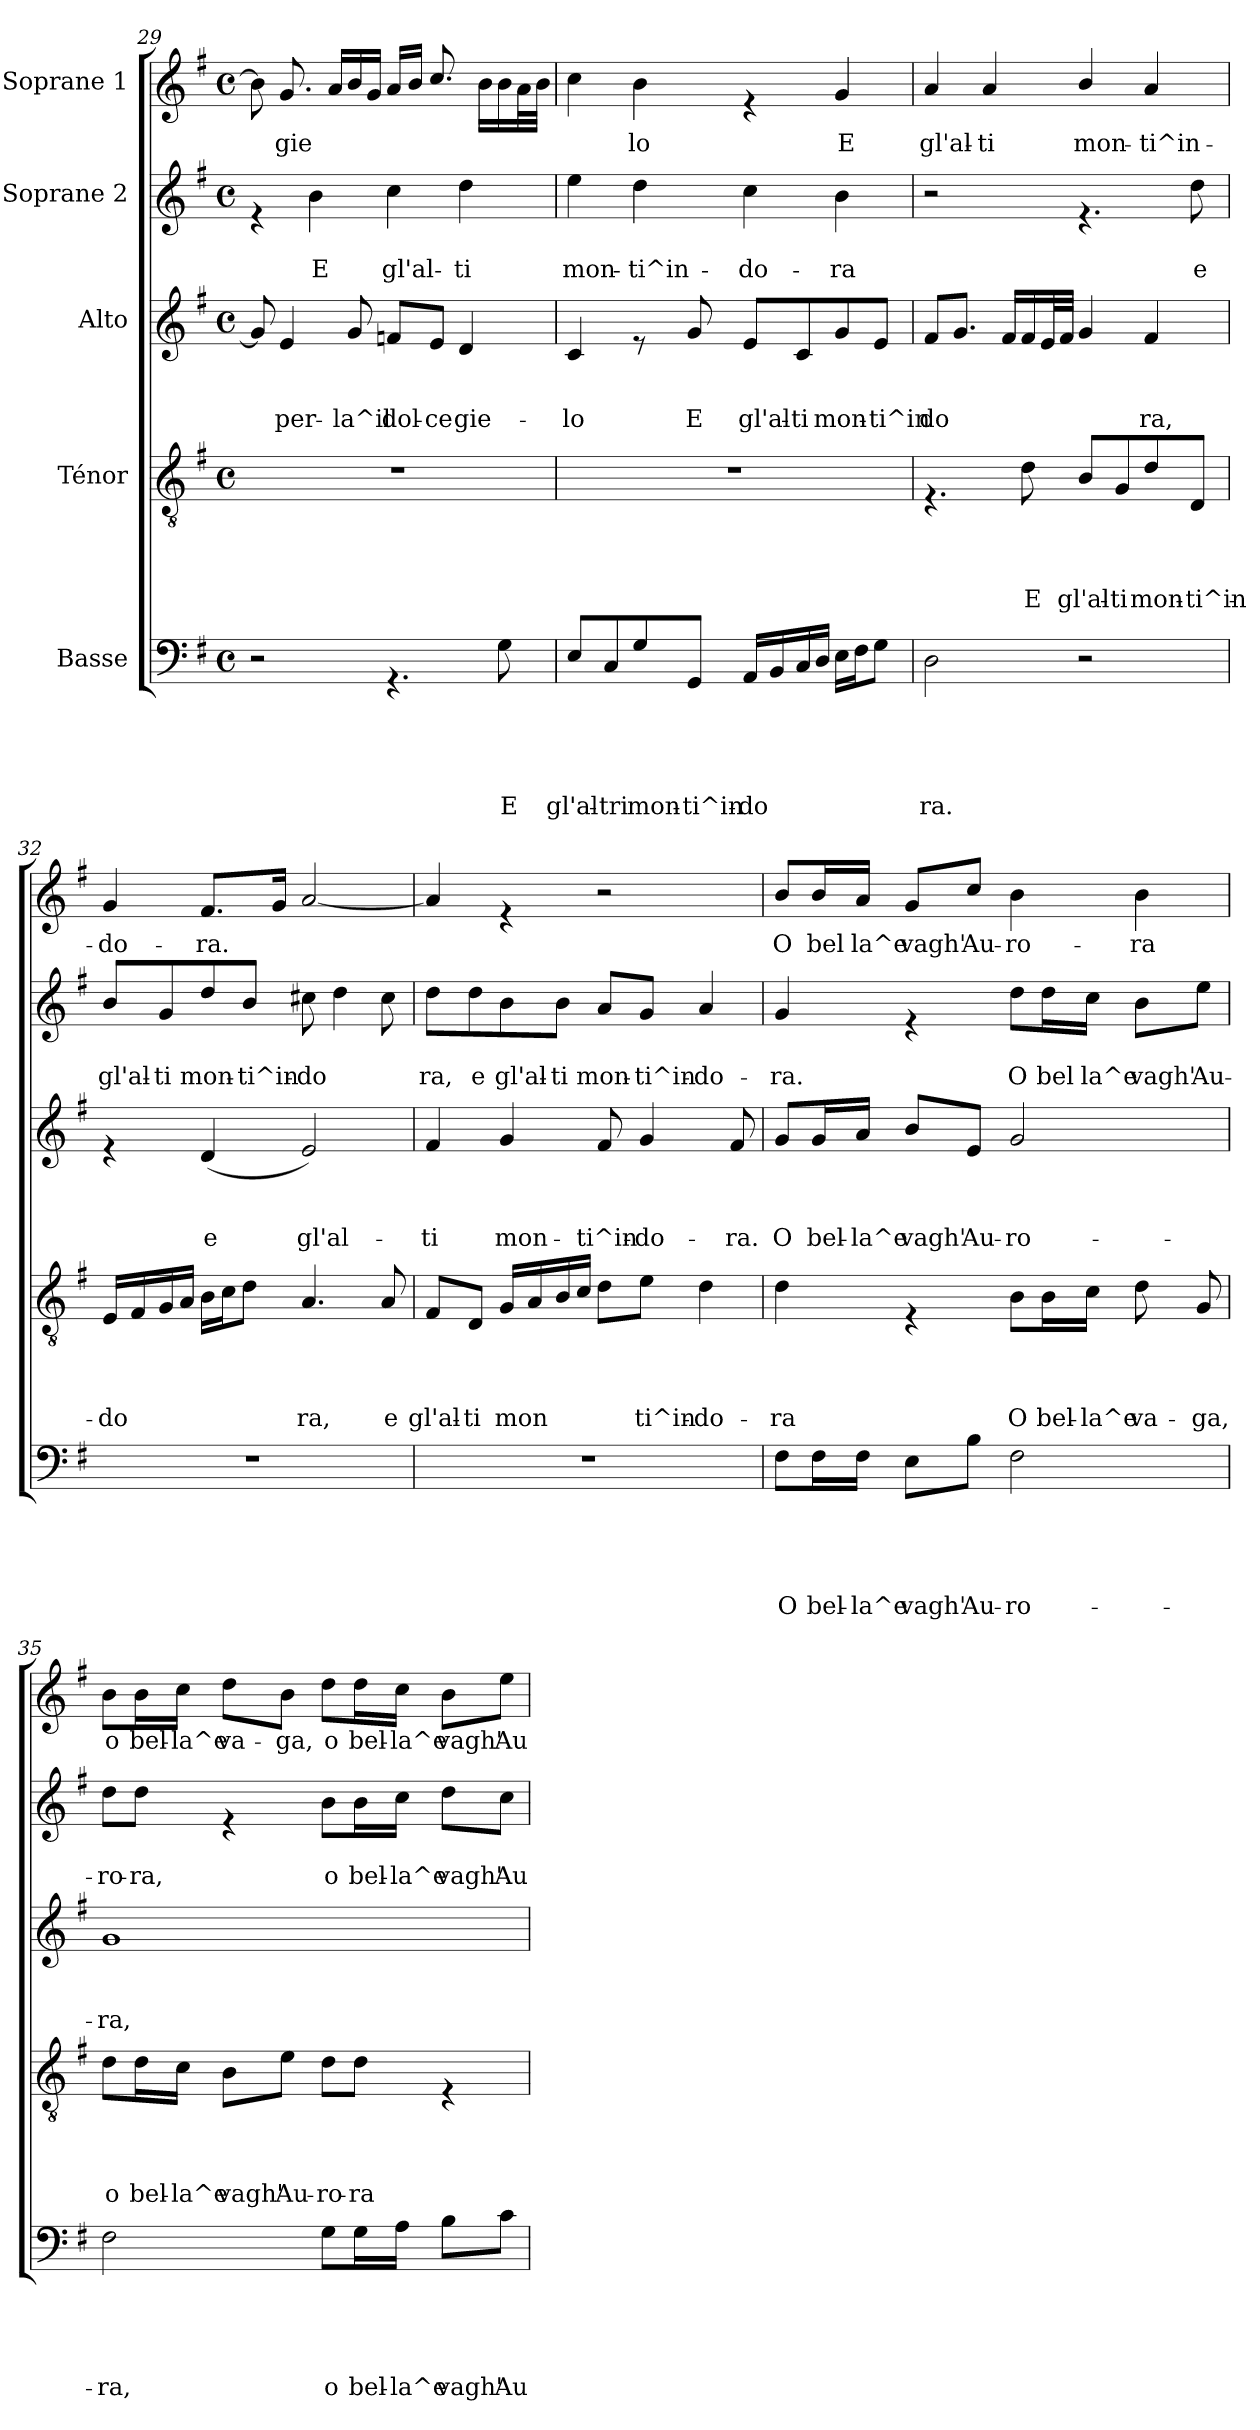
**kern	**text	**text	**text	**text	**text	**kern	**text	**text	**text	**text	**kern	**text	**text	**text	**kern	**text	**text	**kern	**text
*part5	*part5	*part5	*part5	*part5	*part5	*part4	*part4	*part4	*part4	*part4	*part3	*part3	*part3	*part3	*part2	*part2	*part2	*part1	*part1
*staff5	*staff5	*staff5	*staff5	*staff5	*staff5	*staff4	*staff4	*staff4	*staff4	*staff4	*staff3	*staff3	*staff3	*staff3	*staff2	*staff2	*staff2	*staff1	*staff1
*I"Basse	*	*	*	*	*	*I"Ténor	*	*	*	*	*I"Alto	*	*	*	*I"Soprane 2	*	*	*I"Soprane 1	*
*clefF4	*	*	*	*	*	*clefGv2	*	*	*	*	*clefG2	*	*	*	*clefG2	*	*	*clefG2	*
*k[f#]	*	*	*	*	*	*k[f#]	*	*	*	*	*k[f#]	*	*	*	*k[f#]	*	*	*k[f#]	*
*G:	*	*	*	*	*	*G:	*	*	*	*	*G:	*	*	*	*G:	*	*	*G:	*
*M4/4	*	*	*	*	*	*M4/4	*	*	*	*	*M4/4	*	*	*	*M4/4	*	*	*M4/4	*
*met(c)	*	*	*	*	*	*met(c)	*	*	*	*	*met(c)	*	*	*	*met(c)	*	*	*met(c)	*
=29	=29	=29	=29	=29	=29	=29	=29	=29	=29	=29	=29	=29	=29	=29	=29	=29	=29	=29	=29
*	*	*	*	*	*	*	*	*	*	*	*	*	*	*	*	*	*	*^	*
2r	.	.	.	.	.	1r	.	.	.	.	8g/]	.	.	.	4re	.	.	8b\]	8ryy	.
!	!	!	!	!	!	!	!	!	!	!	!	!	!	!LO:LY:b	!	!	!	!	!	!LO:LY:b
.	.	.	.	.	.	.	.	.	.	.	4e/	.	.	per-	.	.	.	2ryy	8.g/	gie
!	!	!	!	!	!	!	!	!	!	!	!	!	!	!	!	!	!LO:LY:b	!	!	!
.	.	.	.	.	.	.	.	.	.	.	.	.	.	.	4b\	.	E	.	.	.
.	.	.	.	.	.	.	.	.	.	.	.	.	.	.	.	.	.	.	16a/LL	.
!	!	!	!	!	!	!	!	!	!	!	!	!	!	!LO:LY:b	!	!	!	!	!	!
.	.	.	.	.	.	.	.	.	.	.	8g/	.	.	-la^il	.	.	.	.	16b/	.
.	.	.	.	.	.	.	.	.	.	.	.	.	.	.	.	.	.	.	16g/JJ	.
!	!	!	!	!	!	!	!	!	!	!	!	!	!	!LO:LY:b	!	!	!LO:LY:b	!	!	!
4.rGG	.	.	.	.	.	.	.	.	.	.	8fn/L	.	.	dol-	4cc\	.	gl'al-	.	16a/LL	.
.	.	.	.	.	.	.	.	.	.	.	.	.	.	.	.	.	.	.	16b/JJ	.
!	!	!	!	!	!	!	!	!	!	!	!	!	!	!LO:LY:b	!	!	!	!	!	!
.	.	.	.	.	.	.	.	.	.	.	8e/J	.	.	-ce	.	.	.	8.cc/	8.ryy	.
!	!	!	!	!	!	!	!	!	!	!	!	!	!	!LO:LY:b	!	!	!LO:LY:b	!	!	!
.	.	.	.	.	.	.	.	.	.	.	4d/	.	.	gie-	4dd\	.	-ti	.	.	.
.	.	.	.	.	.	.	.	.	.	.	.	.	.	.	.	.	.	8.ryy	16b\LL	.
!	!	!	!	!	!LO:LY:b	!	!	!	!	!	!	!	!	!	!	!	!	!	!	!
8G\	.	.	.	.	E	.	.	.	.	.	.	.	.	.	.	.	.	.	16b\	.
.	.	.	.	.	.	.	.	.	.	.	.	.	.	.	.	.	.	.	32a\L	.
.	.	.	.	.	.	.	.	.	.	.	.	.	.	.	.	.	.	.	32b\JJJ	.
=30	=30	=30	=30	=30	=30	=30	=30	=30	=30	=30	=30	=30	=30	=30	=30	=30	=30	=30	=30	=30
!	!	!	!	!	!LO:LY:b	!	!	!	!	!	!	!	!	!LO:LY:b	!	!	!LO:LY:b	!	!	!
*	*	*	*	*	*	*	*	*	*	*	*	*	*	*	*	*	*	*v	*v	*
8E/L	.	.	.	.	gl'al-	1r	.	.	.	.	4c/	.	.	-lo	4ee\	.	mon-	4cc\	.
!	!	!	!	!	!LO:LY:b	!	!	!	!	!	!	!	!	!	!	!	!	!	!
8C/	.	.	.	.	-tri	.	.	.	.	.	.	.	.	.	.	.	.	.	.
!	!	!	!	!	!LO:LY:b	!	!	!	!	!	!	!	!	!	!	!	!LO:LY:b	!	!LO:LY:b
8G/	.	.	.	.	mon-	.	.	.	.	.	8re	.	.	.	4dd\	.	-ti^in-	4b\	lo
!	!	!	!	!	!LO:LY:b	!	!	!	!	!	!	!	!	!LO:LY:b	!	!	!	!	!
8GG/J	.	.	.	.	-ti^in-	.	.	.	.	.	8g/	.	.	E	.	.	.	.	.
!	!	!	!	!	!LO:LY:b	!	!	!	!	!	!	!	!	!LO:LY:b	!	!	!LO:LY:b	!	!
16AA/LL	.	.	.	.	-do	.	.	.	.	.	8e/L	.	.	gl'al-	4cc\	.	-do-	4re	.
16BB/	.	.	.	.	.	.	.	.	.	.	.	.	.	.	.	.	.	.	.
!	!	!	!	!	!	!	!	!	!	!	!	!	!	!LO:LY:b	!	!	!	!	!
16C/	.	.	.	.	.	.	.	.	.	.	8c/	.	.	-ti	.	.	.	.	.
16D/JJ	.	.	.	.	.	.	.	.	.	.	.	.	.	.	.	.	.	.	.
!	!	!	!	!	!	!	!	!	!	!	!	!	!	!LO:LY:b	!	!	!LO:LY:b	!	!LO:LY:b
16E\LL	.	.	.	.	.	.	.	.	.	.	8g/	.	.	mon-	4b\	.	-ra	4g/	E
16F#\J	.	.	.	.	.	.	.	.	.	.	.	.	.	.	.	.	.	.	.
!	!	!	!	!	!	!	!	!	!	!	!	!	!	!LO:LY:b	!	!	!	!	!
8G\J	.	.	.	.	.	.	.	.	.	.	8e/J	.	.	-ti^in	.	.	.	.	.
!!LO:LB:g=z
=31	=31	=31	=31	=31	=31	=31	=31	=31	=31	=31	=31	=31	=31	=31	=31	=31	=31	=31	=31
!	!	!	!	!	!LO:LY:b	!	!	!	!	!	!	!	!	!LO:LY:b	!	!	!	!	!LO:LY:b
2D\	.	.	.	.	ra.	4.rE	.	.	.	.	8f#/L	.	.	do	2r	.	.	4a/	gl'al-
.	.	.	.	.	.	.	.	.	.	.	8.g/J	.	.	.	.	.	.	.	.
!	!	!	!	!	!	!	!	!	!	!	!	!	!	!	!	!	!	!	!LO:LY:b
.	.	.	.	.	.	.	.	.	.	.	.	.	.	.	.	.	.	4a/	-ti
.	.	.	.	.	.	.	.	.	.	.	16f#/LL	.	.	.	.	.	.	.	.
!	!	!	!	!	!	!	!	!	!	!LO:LY:b	!	!	!	!	!	!	!	!	!
.	.	.	.	.	.	8d\	.	.	.	E	16f#/	.	.	.	.	.	.	.	.
.	.	.	.	.	.	.	.	.	.	.	32e/L	.	.	.	.	.	.	.	.
.	.	.	.	.	.	.	.	.	.	.	32f#/JJJ	.	.	.	.	.	.	.	.
!	!	!	!	!	!	!	!	!	!	!LO:LY:b	!	!	!	!	!	!	!	!	!LO:LY:b
2r	.	.	.	.	.	8B/L	.	.	.	gl'al-	4g/	.	.	.	4.re	.	.	4b/	mon-
!	!	!	!	!	!	!	!	!	!	!LO:LY:b	!	!	!	!	!	!	!	!	!
.	.	.	.	.	.	8G/	.	.	.	-ti	.	.	.	.	.	.	.	.	.
!	!	!	!	!	!	!	!	!	!	!LO:LY:b	!	!	!	!LO:LY:b	!	!	!	!	!LO:LY:b
.	.	.	.	.	.	8d/	.	.	.	mon-	4f#/	.	.	ra,	.	.	.	4a/	-ti^in-
!	!	!	!	!	!	!	!	!	!	!LO:LY:b	!	!	!	!	!	!	!LO:LY:b	!	!
.	.	.	.	.	.	8D/J	.	.	.	-ti^in-	.	.	.	.	8dd\	.	e	.	.
=32	=32	=32	=32	=32	=32	=32	=32	=32	=32	=32	=32	=32	=32	=32	=32	=32	=32	=32	=32
!	!	!	!	!	!	!	!	!	!	!LO:LY:b	!	!	!	!	!	!	!LO:LY:b	!	!LO:LY:b
1r	.	.	.	.	.	16E/LL	.	.	.	-do	4re	.	.	.	8b/L	.	gl'al-	4g/	-do-
.	.	.	.	.	.	16F#/	.	.	.	.	.	.	.	.	.	.	.	.	.
!	!	!	!	!	!	!	!	!	!	!	!	!	!	!	!	!	!LO:LY:b	!	!
.	.	.	.	.	.	16G/	.	.	.	.	.	.	.	.	8g/	.	-ti	.	.
.	.	.	.	.	.	16A/JJ	.	.	.	.	.	.	.	.	.	.	.	.	.
!	!	!	!	!	!	!	!	!	!	!	!	!	!	!LO:LY:b	!	!	!LO:LY:b	!	!LO:LY:b
.	.	.	.	.	.	16B\LL	.	.	.	.	(<4d/	.	.	e	8dd/	.	mon-	8.f#/L	-ra.
.	.	.	.	.	.	16c\J	.	.	.	.	.	.	.	.	.	.	.	.	.
!	!	!	!	!	!	!	!	!	!	!	!	!	!	!	!	!	!LO:LY:b	!	!
.	.	.	.	.	.	8d\J	.	.	.	.	.	.	.	.	8b/J	.	-ti^in-	.	.
.	.	.	.	.	.	.	.	.	.	.	.	.	.	.	.	.	.	16g/Jk	.
!	!	!	!	!	!	!	!	!	!	!LO:LY:b	!	!	!	!LO:LY:b	!	!	!LO:LY:b	!	!
.	.	.	.	.	.	4.A/	.	.	.	ra,	2e/)	.	.	gl'al-	8cc#X\	.	-do	[<2a/	.
.	.	.	.	.	.	.	.	.	.	.	.	.	.	.	4dd\	.	.	.	.
!	!	!	!	!	!	!	!	!	!	!LO:LY:b	!	!	!	!	!	!	!	!	!
.	.	.	.	.	.	8A/	.	.	.	e	.	.	.	.	8cc#\	.	.	.	.
!!LO:LB:g=z
=33	=33	=33	=33	=33	=33	=33	=33	=33	=33	=33	=33	=33	=33	=33	=33	=33	=33	=33	=33
!	!	!	!	!	!	!	!	!	!	!LO:LY:b	!	!	!	!LO:LY:b	!	!	!LO:LY:b	!	!
1r	.	.	.	.	.	8F#/L	.	.	.	gl'al-	4f#/	.	.	-ti	8dd\L	.	ra,	4a/]	.
!	!	!	!	!	!	!	!	!	!	!LO:LY:b	!	!	!	!	!	!	!LO:LY:b	!	!
.	.	.	.	.	.	8D/J	.	.	.	-ti	.	.	.	.	8dd\	.	e	.	.
!	!	!	!	!	!	!	!	!	!	!LO:LY:b	!	!	!	!LO:LY:b	!	!	!LO:LY:b	!	!
.	.	.	.	.	.	16G/LL	.	.	.	mon	4g/	.	.	mon-	8b\	.	gl'al-	4re	.
.	.	.	.	.	.	16A/	.	.	.	.	.	.	.	.	.	.	.	.	.
!	!	!	!	!	!	!	!	!	!	!	!	!	!	!	!	!	!LO:LY:b	!	!
.	.	.	.	.	.	16B/	.	.	.	.	.	.	.	.	8b\J	.	-ti	.	.
.	.	.	.	.	.	16c/JJ	.	.	.	.	.	.	.	.	.	.	.	.	.
!	!	!	!	!	!	!	!	!	!	!	!	!	!	!LO:LY:b	!	!	!LO:LY:b	!	!
.	.	.	.	.	.	8d\L	.	.	.	.	8f#/	.	.	-ti^in-	8a/L	.	mon-	2r	.
!	!	!	!	!	!	!	!	!	!	!LO:LY:b	!	!	!	!LO:LY:b	!	!	!LO:LY:b	!	!
.	.	.	.	.	.	8e\J	.	.	.	ti^in-	4g/	.	.	-do-	8g/J	.	-ti^in-	.	.
!	!	!	!	!	!	!	!	!	!	!LO:LY:b	!	!	!	!	!	!	!LO:LY:b	!	!
.	.	.	.	.	.	4d\	.	.	.	-do-	.	.	.	.	4a/	.	-do-	.	.
!	!	!	!	!	!	!	!	!	!	!	!	!	!	!LO:LY:b	!	!	!	!	!
.	.	.	.	.	.	.	.	.	.	.	8f#/	.	.	-ra.	.	.	.	.	.
=34	=34	=34	=34	=34	=34	=34	=34	=34	=34	=34	=34	=34	=34	=34	=34	=34	=34	=34	=34
!	!	!	!	!	!LO:LY:b	!	!	!	!	!LO:LY:b	!	!	!	!LO:LY:b	!	!	!LO:LY:b	!	!LO:LY:b
8F#\L	.	.	.	.	O	4d\	.	.	.	-ra	8g/L	.	.	O	4g/	.	-ra.	8b/L	O
!	!	!	!	!	!LO:LY:b	!	!	!	!	!	!	!	!	!LO:LY:b	!	!	!	!	!LO:LY:b
16F#\L	.	.	.	.	bel-	.	.	.	.	.	16g/L	.	.	bel-	.	.	.	16b/L	bel
!	!	!	!	!	!LO:LY:b	!	!	!	!	!	!	!	!	!LO:LY:b	!	!	!	!	!LO:LY:b
16F#\JJ	.	.	.	.	-la^e	.	.	.	.	.	16a/JJ	.	.	-la^e	.	.	.	16a/JJ	la^e
!	!	!	!	!	!LO:LY:b	!	!	!	!	!	!	!	!	!LO:LY:b	!	!	!	!	!LO:LY:b
8E\L	.	.	.	.	vagh'	4rE	.	.	.	.	8b/L	.	.	vagh'	4re	.	.	8g/L	vagh'
!	!	!	!	!	!LO:LY:b	!	!	!	!	!	!	!	!	!LO:LY:b	!	!	!	!	!LO:LY:b
8B\J	.	.	.	.	Au-	.	.	.	.	.	8e/J	.	.	Au-	.	.	.	8cc/J	Au-
!	!	!	!	!	!LO:LY:b	!	!	!	!	!LO:LY:b	!	!	!	!LO:LY:b	!	!	!LO:LY:b	!	!LO:LY:b
2F#\	.	.	.	.	-ro-	8B\L	.	.	.	O	2g/	.	.	-ro-	8dd\L	.	O	4b\	-ro-
!	!	!	!	!	!	!	!	!	!	!LO:LY:b	!	!	!	!	!	!	!LO:LY:b	!	!
.	.	.	.	.	.	16B\L	.	.	.	bel-	.	.	.	.	16dd\L	.	bel	.	.
!	!	!	!	!	!	!	!	!	!	!LO:LY:b	!	!	!	!	!	!	!LO:LY:b	!	!
.	.	.	.	.	.	16c\JJ	.	.	.	-la^e	.	.	.	.	16cc\JJ	.	la^e	.	.
!	!	!	!	!	!	!	!	!	!	!LO:LY:b	!	!	!	!	!	!	!LO:LY:b	!	!LO:LY:b
.	.	.	.	.	.	8d\	.	.	.	va-	.	.	.	.	8b\L	.	vagh'	4b\	-ra
!	!	!	!	!	!	!	!	!	!	!LO:LY:b	!	!	!	!	!	!	!LO:LY:b	!	!
.	.	.	.	.	.	8G/	.	.	.	-ga,	.	.	.	.	8ee\J	.	Au-	.	.
=35	=35	=35	=35	=35	=35	=35	=35	=35	=35	=35	=35	=35	=35	=35	=35	=35	=35	=35	=35
!	!	!	!	!	!LO:LY:b	!	!	!	!	!LO:LY:b	!	!	!	!LO:LY:b	!	!	!LO:LY:b	!	!LO:LY:b
2F#\	.	.	.	.	-ra,	8d\L	.	.	.	o	1g	.	.	-ra,	8dd\L	.	-ro-	8b\L	o
!	!	!	!	!	!	!	!	!	!	!LO:LY:b	!	!	!	!	!	!	!LO:LY:b	!	!LO:LY:b
.	.	.	.	.	.	16d\L	.	.	.	bel-	.	.	.	.	8dd\J	.	-ra,	16b\L	bel-
!	!	!	!	!	!	!	!	!	!	!LO:LY:b	!	!	!	!	!	!	!	!	!LO:LY:b
.	.	.	.	.	.	16c\JJ	.	.	.	-la^e	.	.	.	.	.	.	.	16cc\JJ	-la^e
!	!	!	!	!	!	!	!	!	!	!LO:LY:b	!	!	!	!	!	!	!	!	!LO:LY:b
.	.	.	.	.	.	8B\L	.	.	.	vagh'	.	.	.	.	4re	.	.	8dd\L	va-
!	!	!	!	!	!	!	!	!	!	!LO:LY:b	!	!	!	!	!	!	!	!	!LO:LY:b
.	.	.	.	.	.	8e\J	.	.	.	Au-	.	.	.	.	.	.	.	8b\J	-ga,
!	!	!	!	!	!LO:LY:b	!	!	!	!	!LO:LY:b	!	!	!	!	!	!	!LO:LY:b	!	!LO:LY:b
8G\L	.	.	.	.	o	8d\L	.	.	.	-ro-	.	.	.	.	8b\L	.	o	8dd\L	o
!	!	!	!	!	!LO:LY:b	!	!	!	!	!LO:LY:b	!	!	!	!	!	!	!LO:LY:b	!	!LO:LY:b
16G\L	.	.	.	.	bel-	8d\J	.	.	.	-ra	.	.	.	.	16b\L	.	bel-	16dd\L	bel-
!	!	!	!	!	!LO:LY:b	!	!	!	!	!	!	!	!	!	!	!	!LO:LY:b	!	!LO:LY:b
16A\JJ	.	.	.	.	-la^e	.	.	.	.	.	.	.	.	.	16cc\JJ	.	-la^e	16cc\JJ	-la^e
!	!	!	!	!	!LO:LY:b	!	!	!	!	!	!	!	!	!	!	!	!LO:LY:b	!	!LO:LY:b
8B\L	.	.	.	.	vagh'	4rE	.	.	.	.	.	.	.	.	8dd\L	.	vagh'	8b\L	vagh'
!	!	!	!	!	!LO:LY:b	!	!	!	!	!	!	!	!	!	!	!	!LO:LY:b	!	!LO:LY:b
8c\J	.	.	.	.	Au-	.	.	.	.	.	.	.	.	.	8cc\J	.	Au-	8ee\J	Au-
=	=	=	=	=	=	=	=	=	=	=	=	=	=	=	=	=	=	=	=
*-	*-	*-	*-	*-	*-	*-	*-	*-	*-	*-	*-	*-	*-	*-	*-	*-	*-	*-	*-
